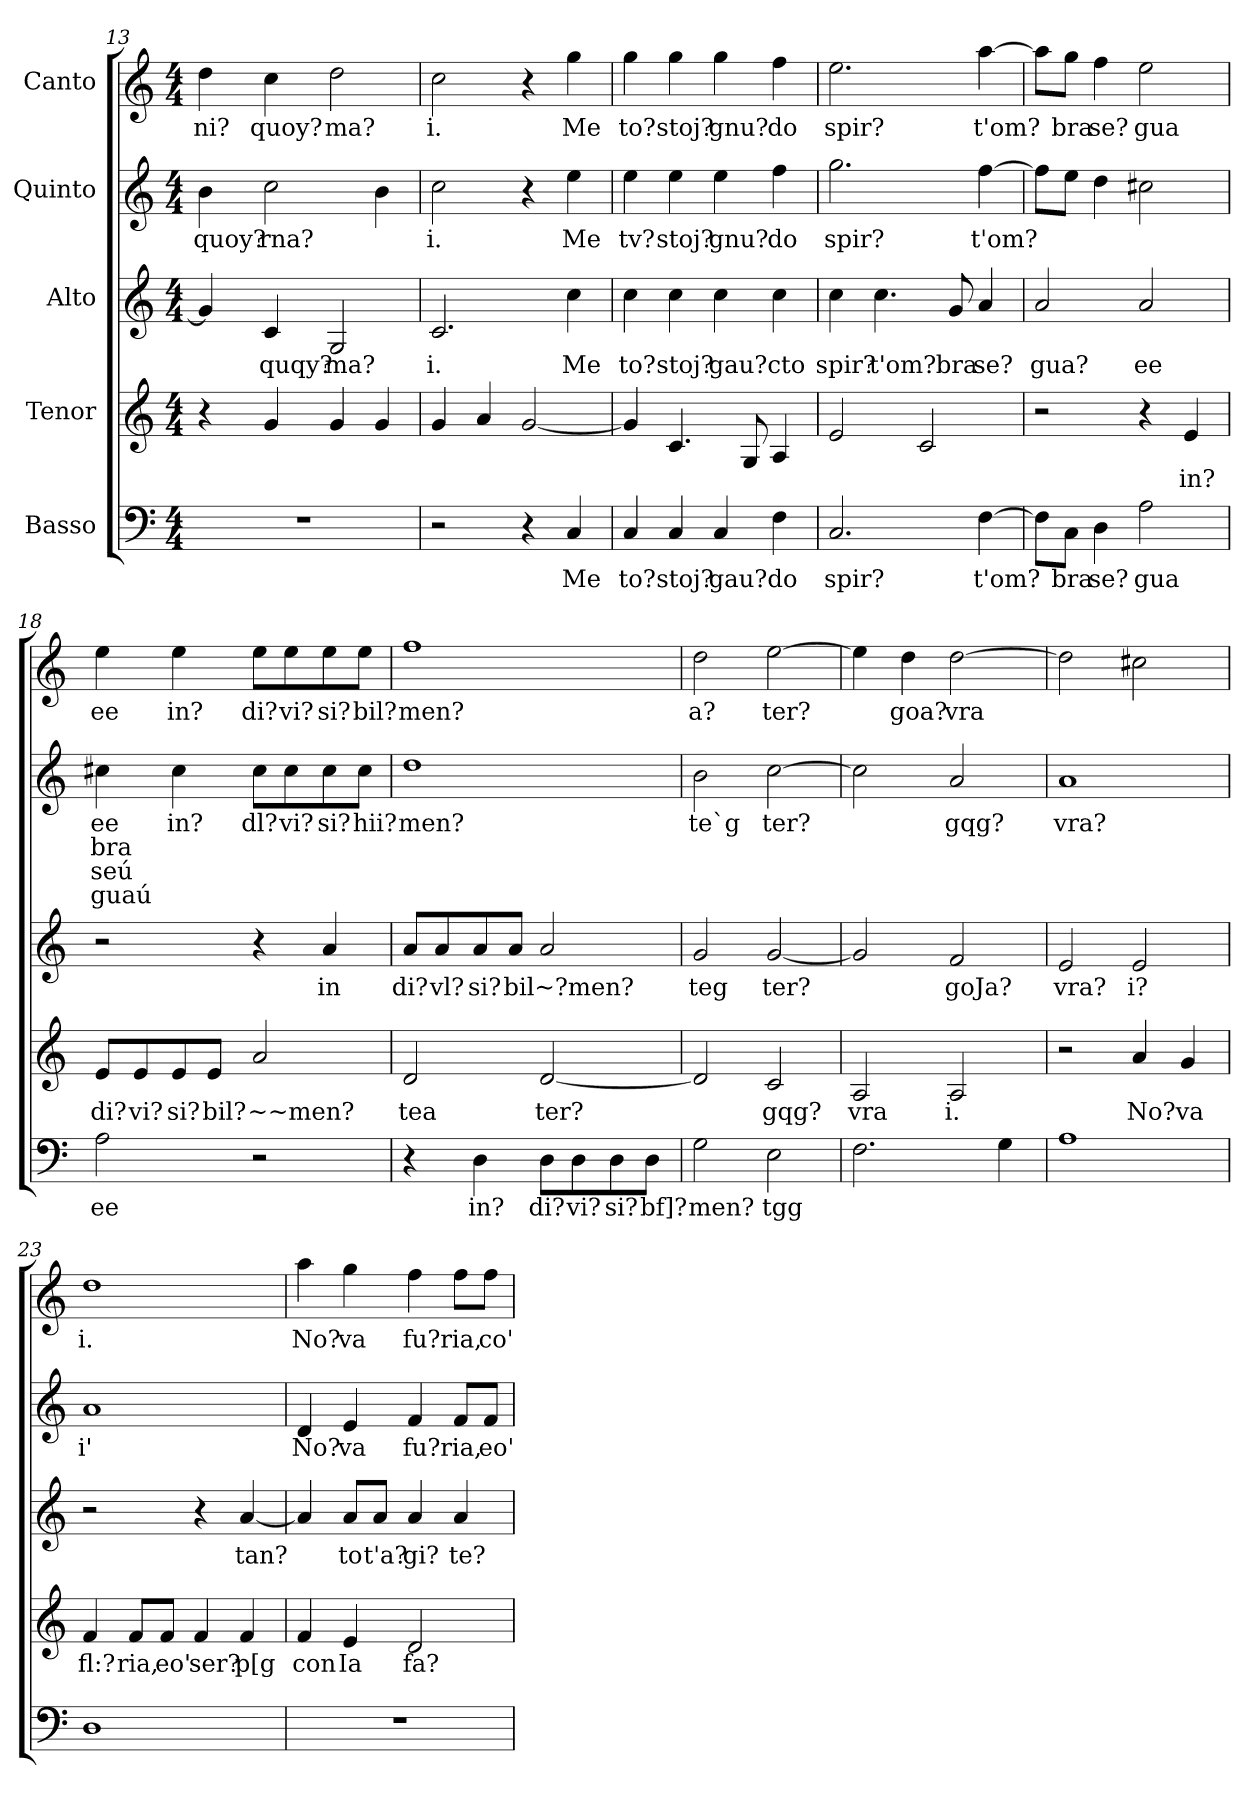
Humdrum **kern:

**kern	**text	**kern	**text	**kern	**text	**kern	**text	**text	**text	**text	**kern	**text
*part5	*part5	*part4	*part4	*part3	*part3	*part2	*part2	*part2	*part2	*part2	*part1	*part1
*staff5	*staff5	*staff4	*staff4	*staff3	*staff3	*staff2	*staff2	*staff2	*staff2	*staff2	*staff1	*staff1
*I"Basso	*	*I"Tenor	*	*I"Alto	*	*I"Quinto	*	*	*	*	*I"Canto	*
*clefF4	*	*clefG2	*	*clefG2	*	*clefG2	*	*	*	*	*clefG2	*
*k[]	*	*k[]	*	*k[]	*	*k[]	*	*	*	*	*k[]	*
*M4/4	*	*M4/4	*	*M4/4	*	*M4/4	*	*	*	*	*M4/4	*
=13	=13	=13	=13	=13	=13	=13	=13	=13	=13	=13	=13	=13
!	!	!	!	!	!	!	!LO:LY:b	!	!	!	!	!LO:LY:b
1r	.	4r	.	4g/]	.	4b\	quoy?	.	.	.	4dd\	ni?
!	!	!	!	!	!LO:LY:b	!	!LO:LY:b	!	!	!	!	!LO:LY:b
.	.	4g/	.	4c/	quqy?	2cc\	rna?	.	.	.	4cc\	quoy?
!	!	!	!	!	!LO:LY:b	!	!	!	!	!	!	!LO:LY:b
.	.	4g/	.	2G/	ma?	.	.	.	.	.	2dd\	ma?
.	.	4g/	.	.	.	4b\	.	.	.	.	.	.
=14	=14	=14	=14	=14	=14	=14	=14	=14	=14	=14	=14	=14
!	!	!	!	!	!LO:LY:b	!	!LO:LY:b	!	!	!	!	!LO:LY:b
2r	.	4g/	.	2.c/	i.	2cc\	i.	.	.	.	2cc\	i.
.	.	4a/	.	.	.	.	.	.	.	.	.	.
4r	.	[2g/	.	.	.	4r	.	.	.	.	4r	.
!	!LO:LY:b	!	!	!	!LO:LY:b	!	!LO:LY:b	!	!	!	!	!LO:LY:b
4C/	Me	.	.	4cc\	Me	4ee\	Me	.	.	.	4gg\	Me
=15	=15	=15	=15	=15	=15	=15	=15	=15	=15	=15	=15	=15
!	!LO:LY:b	!	!	!	!LO:LY:b	!	!LO:LY:b	!	!	!	!	!LO:LY:b
4C/	to?	4g/]	.	4cc\	to?	4ee\	tv?	.	.	.	4gg\	to?
!	!LO:LY:b	!	!	!	!LO:LY:b	!	!LO:LY:b	!	!	!	!	!LO:LY:b
4C/	stoj?	4.c/	.	4cc\	stoj?	4ee\	stoj?	.	.	.	4gg\	stoj?
!	!LO:LY:b	!	!	!	!LO:LY:b	!	!LO:LY:b	!	!	!	!	!LO:LY:b
4C/	gau?	.	.	4cc\	gau?	4ee\	gnu?	.	.	.	4gg\	gnu?
.	.	8G/	.	.	.	.	.	.	.	.	.	.
!	!LO:LY:b	!	!	!	!LO:LY:b	!	!LO:LY:b	!	!	!	!	!LO:LY:b
4F\	do	4A/	.	4cc\	cto	4ff\	do	.	.	.	4ff\	do
=16	=16	=16	=16	=16	=16	=16	=16	=16	=16	=16	=16	=16
!	!LO:LY:b	!	!	!	!LO:LY:b	!	!LO:LY:b	!	!	!	!	!LO:LY:b
2.C/	spir?	2e/	.	4cc\	spir?	2.gg\	spir?	.	.	.	2.ee\	spir?
!	!	!	!	!	!LO:LY:b	!	!	!	!	!	!	!
.	.	.	.	4.cc\	t'om?	.	.	.	.	.	.	.
.	.	2c/	.	.	.	.	.	.	.	.	.	.
!	!	!	!	!	!LO:LY:b	!	!	!	!	!	!	!
.	.	.	.	8g/	bra	.	.	.	.	.	.	.
!	!LO:LY:b	!	!	!	!LO:LY:b	!	!LO:LY:b	!	!	!	!	!LO:LY:b
[4F\	t'om?	.	.	4a/	se?	[4ff\	t'om?	.	.	.	[4aa\	t'om?
=17	=17	=17	=17	=17	=17	=17	=17	=17	=17	=17	=17	=17
!	!	!	!	!	!LO:LY:b	!	!	!	!	!	!	!
8F\L]	.	2r	.	2a/	gua?	8ff\L]	.	.	.	.	8aa\L]	.
!	!LO:LY:b	!	!	!	!	!	!	!	!	!	!	!LO:LY:b
8C\J	bra	.	.	.	.	8ee\J	.	.	.	.	8gg\J	bra
!	!LO:LY:b	!	!	!	!	!	!	!	!	!	!	!LO:LY:b
4D\	se?	.	.	.	.	4dd\	.	.	.	.	4ff\	se?
!	!LO:LY:b	!	!	!	!LO:LY:b	!	!	!	!	!	!	!LO:LY:b
2A\	gua	4r	.	2a/	ee	2cc#X\	.	.	.	.	2ee\	gua
!	!	!	!LO:LY:b	!	!	!	!	!	!	!	!	!
.	.	4e/	in?	.	.	.	.	.	.	.	.	.
=18	=18	=18	=18	=18	=18	=18	=18	=18	=18	=18	=18	=18
!	!LO:LY:b	!	!LO:LY:b	!	!	!	!LO:LY:b	!LO:LY:b	!LO:LY:b	!LO:LY:b	!	!LO:LY:b
2A\	ee	8e/L	di?	2r	.	4cc#X\	ee	bra	seú	guaú	4ee\	ee
!	!	!	!LO:LY:b	!	!	!	!	!	!	!	!	!
.	.	8e/	vi?	.	.	.	.	.	.	.	.	.
!	!	!	!LO:LY:b	!	!	!	!LO:LY:b	!	!	!	!	!LO:LY:b
.	.	8e/	si?	.	.	4cc#\	in?	.	.	.	4ee\	in?
!	!	!	!LO:LY:b	!	!	!	!	!	!	!	!	!
.	.	8e/J	bil?	.	.	.	.	.	.	.	.	.
!	!	!	!LO:LY:b	!	!	!	!LO:LY:b	!	!	!	!	!LO:LY:b
2r	.	2a/	~~men?	4r	.	8cc#\L	dl?	.	.	.	8ee\L	di?
!	!	!	!	!	!	!	!LO:LY:b	!	!	!	!	!LO:LY:b
.	.	.	.	.	.	8cc#\	vi?	.	.	.	8ee\	vi?
!	!	!	!	!	!LO:LY:b	!	!LO:LY:b	!	!	!	!	!LO:LY:b
.	.	.	.	4a/	in	8cc#\	si?	.	.	.	8ee\	si?
!	!	!	!	!	!	!	!LO:LY:b	!	!	!	!	!LO:LY:b
.	.	.	.	.	.	8cc#\J	hii?	.	.	.	8ee\J	bil?
=19	=19	=19	=19	=19	=19	=19	=19	=19	=19	=19	=19	=19
!	!	!	!LO:LY:b	!	!LO:LY:b	!	!LO:LY:b	!	!	!	!	!LO:LY:b
4r	.	2d/	tea	8a/L	di?	1dd	men?	.	.	.	1ff	men?
!	!	!	!	!	!LO:LY:b	!	!	!	!	!	!	!
.	.	.	.	8a/	vl?	.	.	.	.	.	.	.
!	!LO:LY:b	!	!	!	!LO:LY:b	!	!	!	!	!	!	!
4D\	in?	.	.	8a/	si?	.	.	.	.	.	.	.
!	!	!	!	!	!LO:LY:b	!	!	!	!	!	!	!
.	.	.	.	8a/J	bil~?men?	.	.	.	.	.	.	.
!	!LO:LY:b	!	!LO:LY:b	!	!	!	!	!	!	!	!	!
8D\L	di?	[2d/	ter?	2a/	.	.	.	.	.	.	.	.
!	!LO:LY:b	!	!	!	!	!	!	!	!	!	!	!
8D\	vi?	.	.	.	.	.	.	.	.	.	.	.
!	!LO:LY:b	!	!	!	!	!	!	!	!	!	!	!
8D\	si?	.	.	.	.	.	.	.	.	.	.	.
!	!LO:LY:b	!	!	!	!	!	!	!	!	!	!	!
8D\J	bf]?	.	.	.	.	.	.	.	.	.	.	.
=20	=20	=20	=20	=20	=20	=20	=20	=20	=20	=20	=20	=20
!	!LO:LY:b	!	!	!	!LO:LY:b	!	!LO:LY:b	!	!	!	!	!LO:LY:b
2G\	men?	2d/]	.	2g/	teg	2b\	te`g	.	.	.	2dd\	a?
!	!LO:LY:b	!	!LO:LY:b	!	!LO:LY:b	!	!LO:LY:b	!	!	!	!	!LO:LY:b
2E\	tgg	2c/	gqg?	[2g/	ter?	[2cc\	ter?	.	.	.	[2ee\	ter?
=21	=21	=21	=21	=21	=21	=21	=21	=21	=21	=21	=21	=21
!	!	!	!LO:LY:b	!	!	!	!	!	!	!	!	!
2.F\	.	2A/	vra	2g/]	.	2cc\]	.	.	.	.	4ee\]	.
!	!	!	!	!	!	!	!	!	!	!	!	!LO:LY:b
.	.	.	.	.	.	.	.	.	.	.	4dd\	goa?
!	!	!	!LO:LY:b	!	!LO:LY:b	!	!LO:LY:b	!	!	!	!	!LO:LY:b
.	.	2A/	i.	2f/	goJa?	2a/	gqg?	.	.	.	[2dd\	vra
4G\	.	.	.	.	.	.	.	.	.	.	.	.
=22	=22	=22	=22	=22	=22	=22	=22	=22	=22	=22	=22	=22
!	!	!	!	!	!LO:LY:b	!	!LO:LY:b	!	!	!	!	!
1A	.	2r	.	2e/	vra?	1a	vra?	.	.	.	2dd\]	.
!	!	!	!LO:LY:b	!	!LO:LY:b	!	!	!	!	!	!	!
.	.	4a/	No?	2e/	i?	.	.	.	.	.	2cc#X\	.
!	!	!	!LO:LY:b	!	!	!	!	!	!	!	!	!
.	.	4g/	va	.	.	.	.	.	.	.	.	.
=23	=23	=23	=23	=23	=23	=23	=23	=23	=23	=23	=23	=23
!	!	!	!LO:LY:b	!	!	!	!LO:LY:b	!	!	!	!	!LO:LY:b
1D	.	4f/	fl:?	2r	.	1a	i'	.	.	.	1dd	i.
!	!	!	!LO:LY:b	!	!	!	!	!	!	!	!	!
.	.	8f/L	ria,	.	.	.	.	.	.	.	.	.
!	!	!	!LO:LY:b	!	!	!	!	!	!	!	!	!
.	.	8f/J	eo'	.	.	.	.	.	.	.	.	.
!	!	!	!LO:LY:b	!	!	!	!	!	!	!	!	!
.	.	4f/	ser?	4r	.	.	.	.	.	.	.	.
!	!	!	!LO:LY:b	!	!LO:LY:b	!	!	!	!	!	!	!
.	.	4f/	p[g	[4a/	tan?	.	.	.	.	.	.	.
=24	=24	=24	=24	=24	=24	=24	=24	=24	=24	=24	=24	=24
!	!	!	!LO:LY:b	!	!	!	!LO:LY:b	!	!	!	!	!LO:LY:b
1r	.	4f/	con	4a/]	.	4d/	No?	.	.	.	4aa\	No?
!	!	!	!LO:LY:b	!	!LO:LY:b	!	!LO:LY:b	!	!	!	!	!LO:LY:b
.	.	4e/	Ia	8a/L	to	4e/	va	.	.	.	4gg\	va
!	!	!	!	!	!LO:LY:b	!	!	!	!	!	!	!
.	.	.	.	8a/J	t'a?	.	.	.	.	.	.	.
!	!	!	!LO:LY:b	!	!LO:LY:b	!	!LO:LY:b	!	!	!	!	!LO:LY:b
.	.	2d/	fa?	4a/	gi?	4f/	fu?	.	.	.	4ff\	fu?
!	!	!	!	!	!LO:LY:b	!	!LO:LY:b	!	!	!	!	!LO:LY:b
.	.	.	.	4a/	te?	8f/L	ria,	.	.	.	8ff\L	ria,
!	!	!	!	!	!	!	!LO:LY:b	!	!	!	!	!LO:LY:b
.	.	.	.	.	.	8f/J	eo'	.	.	.	8ff\J	co'
=	=	=	=	=	=	=	=	=	=	=	=	=
*-	*-	*-	*-	*-	*-	*-	*-	*-	*-	*-	*-	*-
